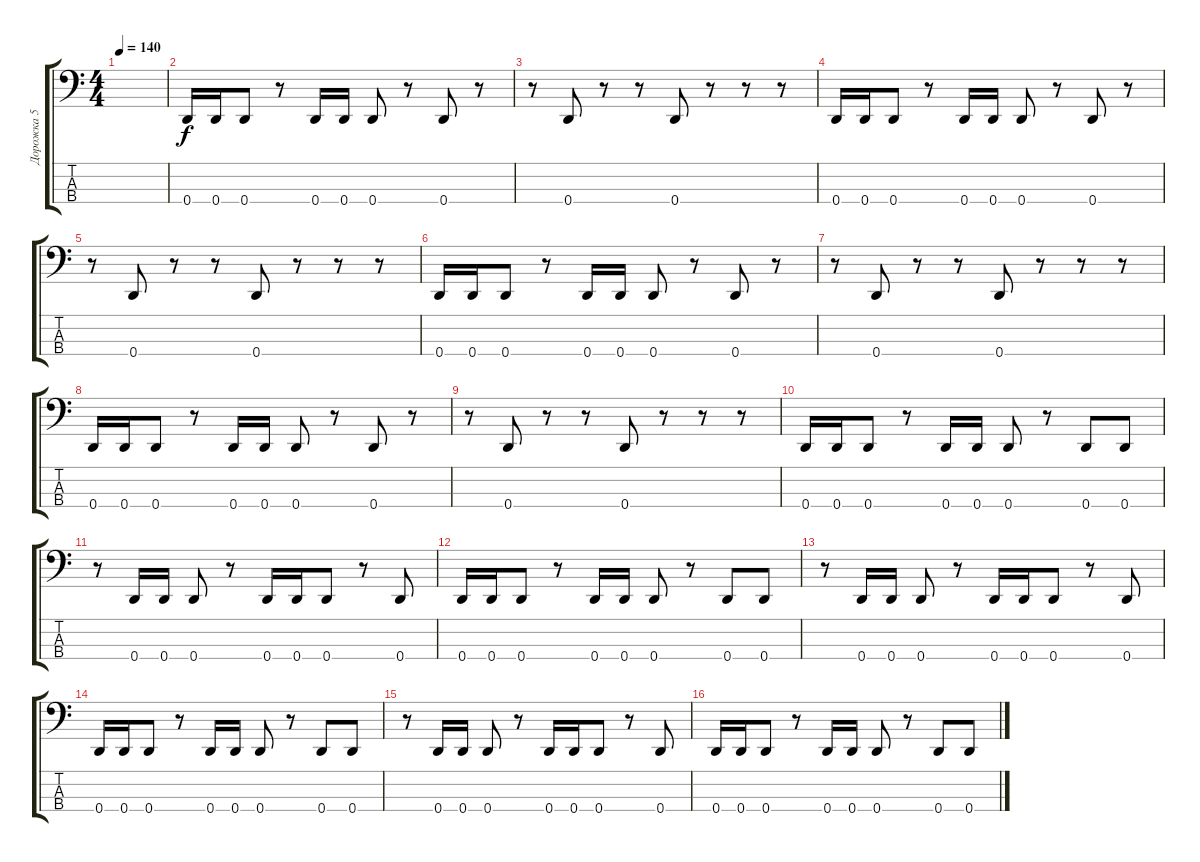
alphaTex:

\track ("Дорожка 5" "Дорожка 5") {instrument electricbassfinger}
\staff {score tabs}
\tuning (G2 D2 A1 D1) {hide}
\ts (4 4)
\tempo 140
\clef f4
\ks c
|
0.4.16 0.4.16 0.4.8 r.8 0.4.16 0.4.16 0.4.8 r.8 0.4.8 r.8 |
r.8 0.4.8 r.8 r.8 0.4.8 r.8 r.8 r.8 |
0.4.16 0.4.16 0.4.8 r.8 0.4.16 0.4.16 0.4.8 r.8 0.4.8 r.8 |
r.8 0.4.8 r.8 r.8 0.4.8 r.8 r.8 r.8 |
0.4.16 0.4.16 0.4.8 r.8 0.4.16 0.4.16 0.4.8 r.8 0.4.8 r.8 |
r.8 0.4.8 r.8 r.8 0.4.8 r.8 r.8 r.8 |
0.4.16 0.4.16 0.4.8 r.8 0.4.16 0.4.16 0.4.8 r.8 0.4.8 r.8 |
r.8 0.4.8 r.8 r.8 0.4.8 r.8 r.8 r.8 |
0.4.16 0.4.16 0.4.8 r.8 0.4.16 0.4.16 0.4.8 r.8 0.4.8 0.4.8 |
r.8 0.4.16 0.4.16 0.4.8 r.8 0.4.16 0.4.16 0.4.8 r.8 0.4.8 |
0.4.16 0.4.16 0.4.8 r.8 0.4.16 0.4.16 0.4.8 r.8 0.4.8 0.4.8 |
r.8 0.4.16 0.4.16 0.4.8 r.8 0.4.16 0.4.16 0.4.8 r.8 0.4.8 |
0.4.16 0.4.16 0.4.8 r.8 0.4.16 0.4.16 0.4.8 r.8 0.4.8 0.4.8 |
r.8 0.4.16 0.4.16 0.4.8 r.8 0.4.16 0.4.16 0.4.8 r.8 0.4.8 |
0.4.16 0.4.16 0.4.8 r.8 0.4.16 0.4.16 0.4.8 r.8 0.4.8 0.4.8
